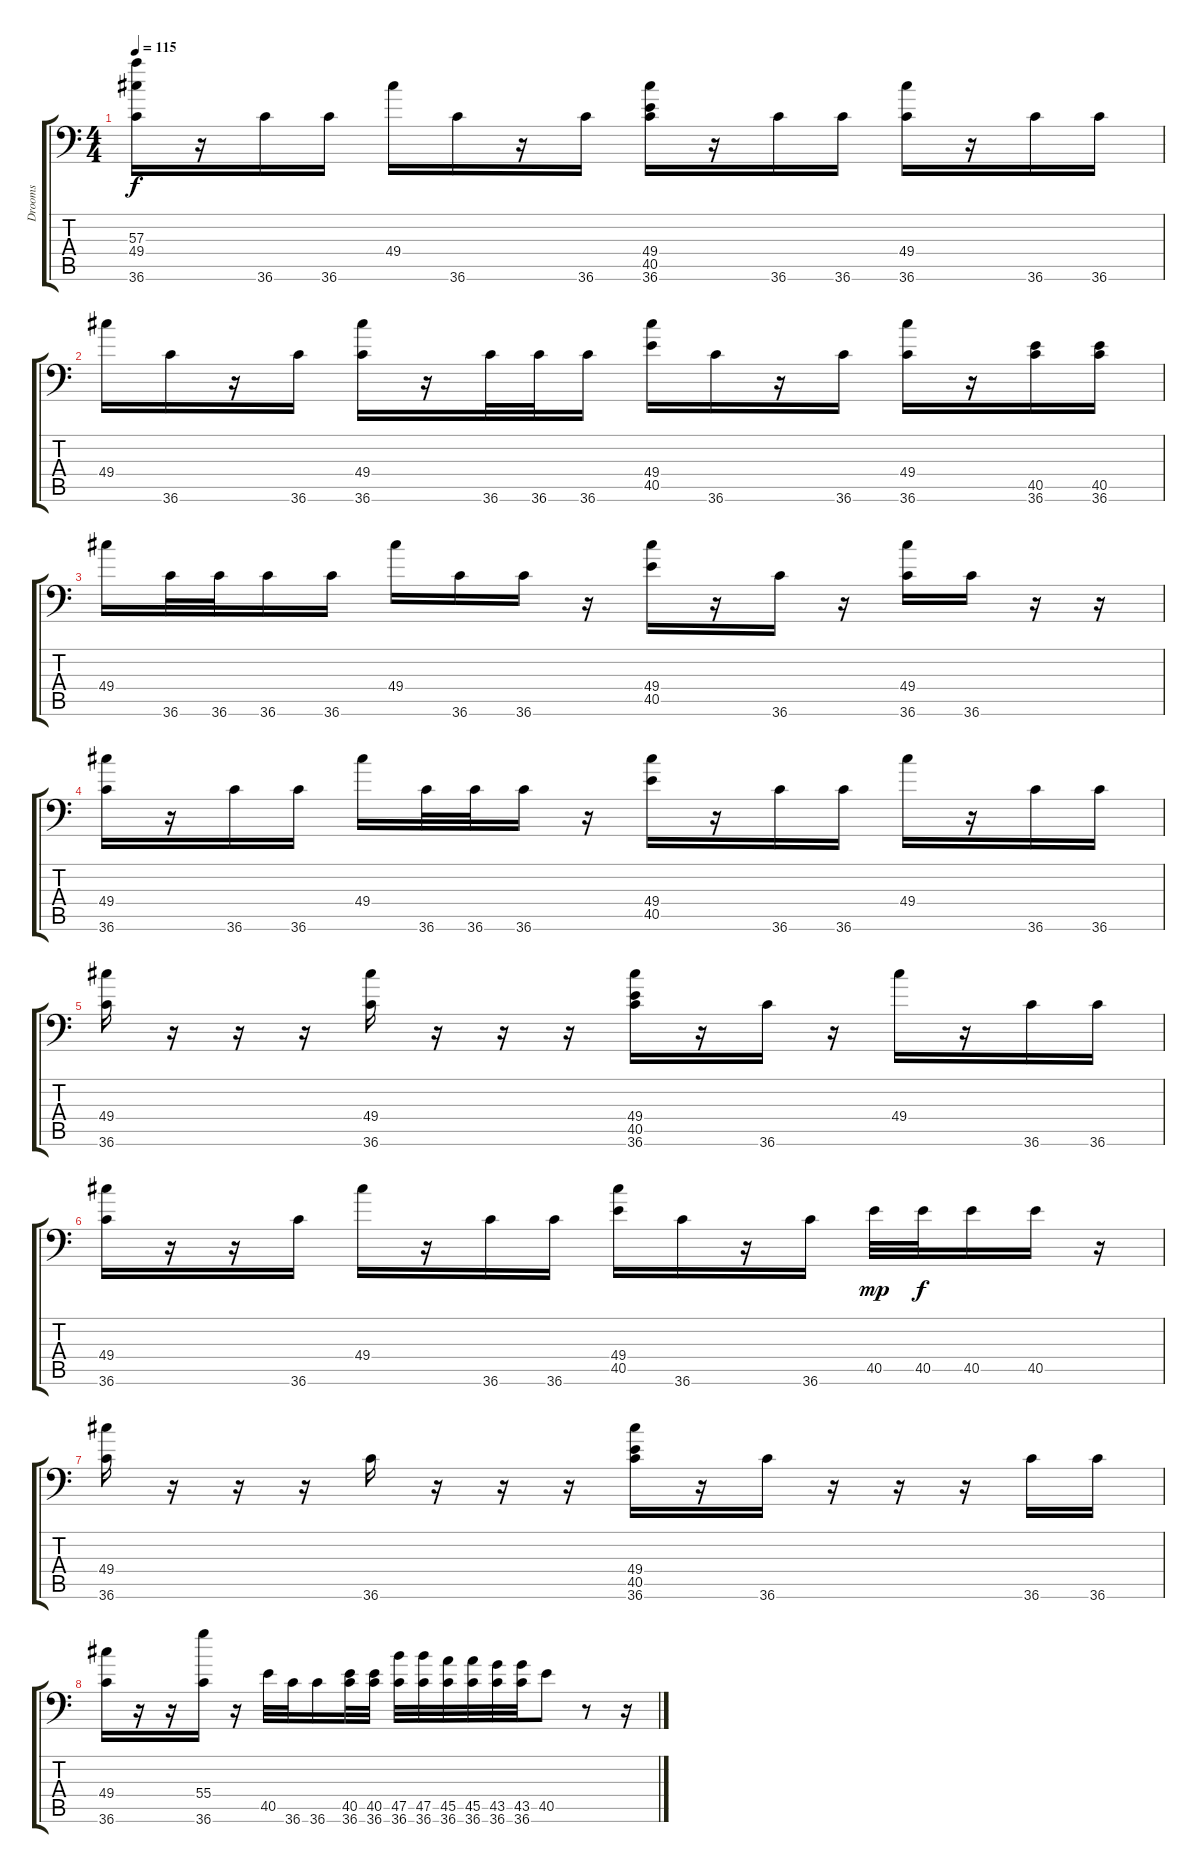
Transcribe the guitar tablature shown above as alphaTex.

\track ("Drooms" "Drooms") {instrument acousticgrandpiano}
\staff {score tabs}
\tuning (C-1 C-1 C-1 C-1 C-1 C-1) {hide}
\ts (4 4)
\tempo 115
\clef f4
\ks c
(57.3 49.4 36.6).16{dy f} r.16 36.6.16 36.6.16 49.4.16 36.6.16 r.16 36.6.16 (49.4 40.5 36.6).16 r.16 36.6.16 36.6.16 (49.4 36.6).16 r.16 36.6.16 36.6.16 |
49.4.16 36.6.16 r.16 36.6.16 (49.4 36.6).16 r.16 36.6.32 36.6.32 36.6.16 (49.4 40.5).16 36.6.16 r.16 36.6.16 (49.4 36.6).16 r.16 (40.5 36.6).16 (40.5 36.6).16 |
49.4.16 36.6.32 36.6.32 36.6.16 36.6.16 49.4.16 36.6.16 36.6.16 r.16 (49.4 40.5).16 r.16 36.6.16 r.16 (49.4 36.6).16 36.6.16 r.16 r.16 |
(49.4 36.6).16 r.16 36.6.16 36.6.16 49.4.16 36.6.32 36.6.32 36.6.16 r.16 (49.4 40.5).16 r.16 36.6.16 36.6.16 49.4.16 r.16 36.6.16 36.6.16 |
(49.4 36.6).16 r.16 r.16 r.16 (49.4 36.6).16 r.16 r.16 r.16 (49.4 40.5 36.6).16 r.16 36.6.16 r.16 49.4.16 r.16 36.6.16 36.6.16 |
(49.4 36.6).16 r.16 r.16 36.6.16 49.4.16 r.16 36.6.16 36.6.16 (49.4 40.5).16 36.6.16 r.16 36.6.16 40.5.32{dy mp} 40.5.32{dy f} 40.5.16 40.5.16 r.16 |
(49.4 36.6).16 r.16 r.16 r.16 36.6.16 r.16 r.16 r.16 (49.4 40.5 36.6).16 r.16 36.6.16 r.16 r.16 r.16 36.6.16 36.6.16 |
(49.4 36.6).16 r.16 r.16 (55.4 36.6).16 r.16 40.5.32 36.6.32 36.6.16 (40.5 36.6).32 (40.5 36.6).32 (47.5 36.6).32 (47.5 36.6).32 (45.5 36.6).32 (45.5 36.6).32 (43.5 36.6).32 (43.5 36.6).32 40.5.8 r.8 r.16
